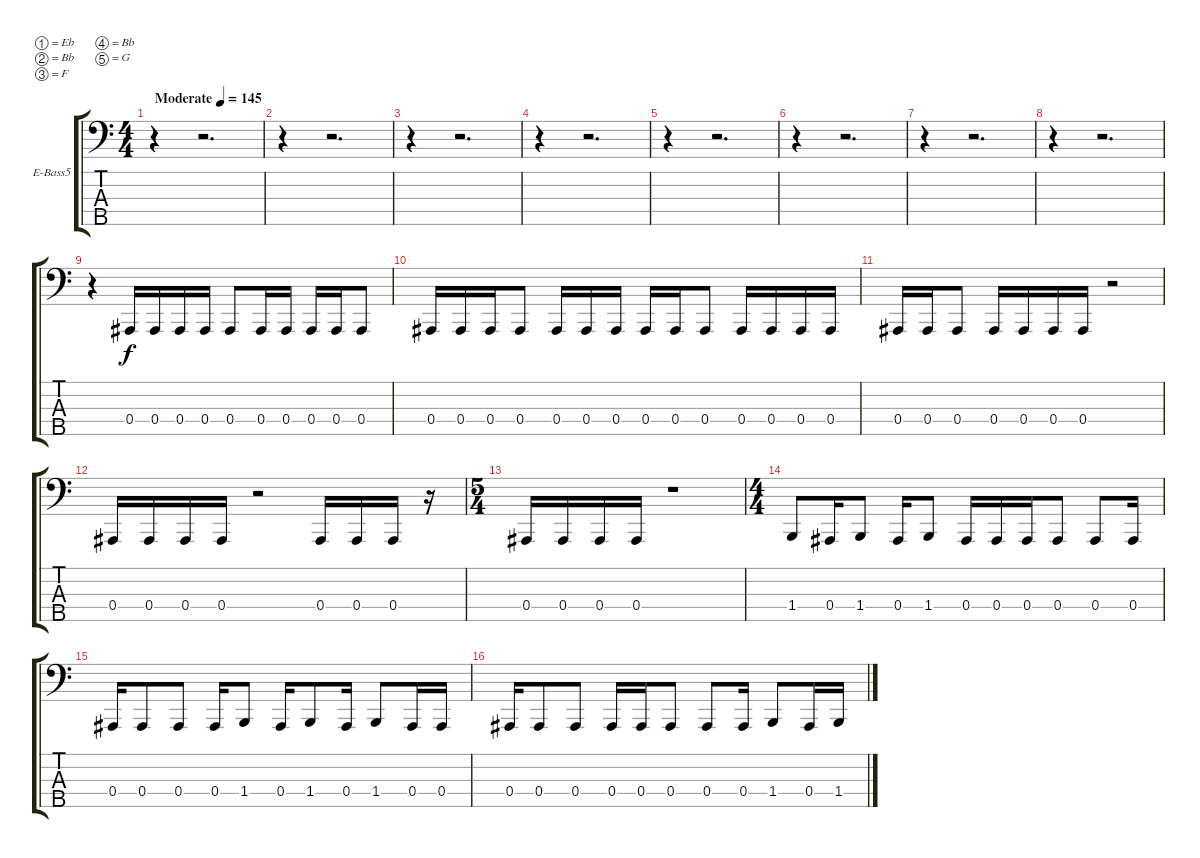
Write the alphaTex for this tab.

\bracketExtendMode groupsimilarinstruments
\firstSystemTrackNameOrientation horizontal
\otherSystemsTrackNameOrientation horizontal
\track ("Bass" "E-Bass5") {instrument electricbasspick}
\staff {score tabs}
\tuning (Eb2 Bb1 F1 Bb0 G0)
\ts (4 4)
\beaming (8 2 2 2 2)
\tempo (145 "Moderate")
\clef f4
\ks c
r.4{dy f instrument electricbasspick} r.2{d} |
r.4 r.2{d} |
r.4 r.2{d} |
r.4 r.2{d} |
r.4 r.2{d} |
r.4 r.2{d} |
r.4 r.2{d} |
r.4 r.2{d} |
r.4 0.4.16 0.4.16 0.4.16 0.4.16 0.4.8 0.4.16 0.4.16 0.4.16 0.4.16 0.4.8 |
0.4.16 0.4.16 0.4.16 0.4.8 0.4.16 0.4.16 0.4.16 0.4.16 0.4.16 0.4.8 0.4.16 0.4.16 0.4.16 0.4.16 |
0.4.16 0.4.16 0.4.8 0.4.16 0.4.16 0.4.16 0.4.16 r.2 |
0.4.16 0.4.16 0.4.16 0.4.16 r.2 0.4.16 0.4.16 0.4.16 r.16 |
\ts (5 4)
\beaming (8 2 2 2 4)
0.4.16 0.4.16 0.4.16 0.4.16 r.1 |
\ts (4 4)
\beaming (8 2 2 2 2)
1.4.8 0.4.16 1.4.8 0.4.16 1.4.8 0.4.16 0.4.16 0.4.16 0.4.8 0.4.8 0.4.16 |
0.4.16 0.4.8 0.4.8 0.4.16 1.4.8 0.4.16 1.4.8 0.4.16 1.4.8 0.4.16 0.4.16 |
0.4.16 0.4.8 0.4.8 0.4.16 0.4.16 0.4.8 0.4.8 0.4.16 1.4.8 0.4.16 1.4.16
